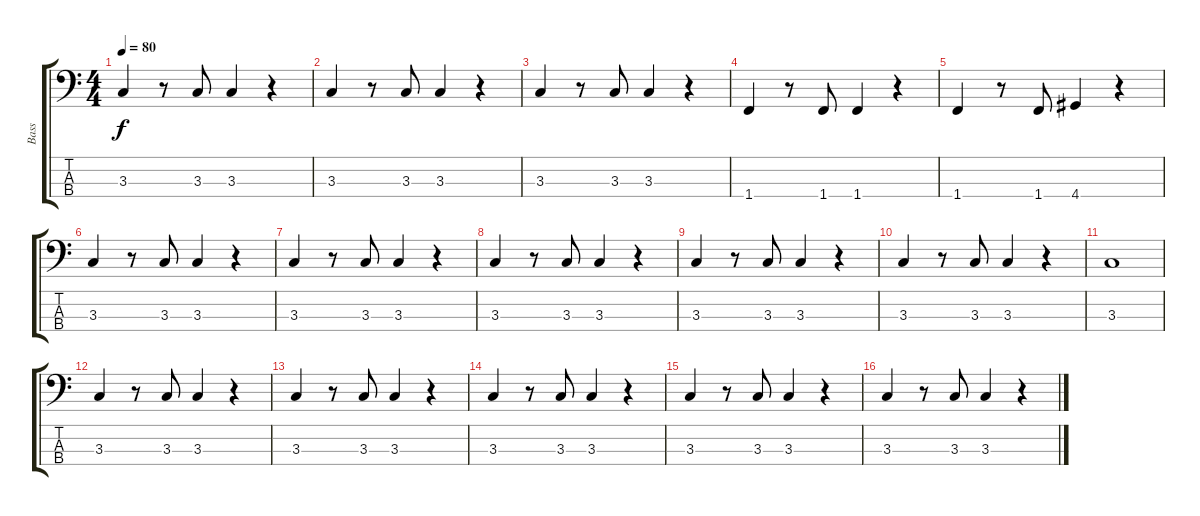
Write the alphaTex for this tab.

\track ("Bass" "Bass") {instrument electricbassfinger}
\staff {score tabs}
\tuning (G2 D2 A1 E1) {hide}
\ts (4 4)
\tempo 80
\clef f4
\ks c
3.3.4{dy f} r.8 3.3.8 3.3.4 r.4 |
3.3.4 r.8 3.3.8 3.3.4 r.4 |
3.3.4 r.8 3.3.8 3.3.4 r.4 |
1.4.4 r.8 1.4.8 1.4.4 r.4 |
1.4.4 r.8 1.4.8 4.4.4 r.4 |
3.3.4 r.8 3.3.8 3.3.4 r.4 |
3.3.4 r.8 3.3.8 3.3.4 r.4 |
3.3.4 r.8 3.3.8 3.3.4 r.4 |
3.3.4 r.8 3.3.8 3.3.4 r.4 |
3.3.4 r.8 3.3.8 3.3.4 r.4 |
3.3.1 |
3.3.4 r.8 3.3.8 3.3.4 r.4 |
3.3.4 r.8 3.3.8 3.3.4 r.4 |
3.3.4 r.8 3.3.8 3.3.4 r.4 |
3.3.4 r.8 3.3.8 3.3.4 r.4 |
3.3.4 r.8 3.3.8 3.3.4 r.4
